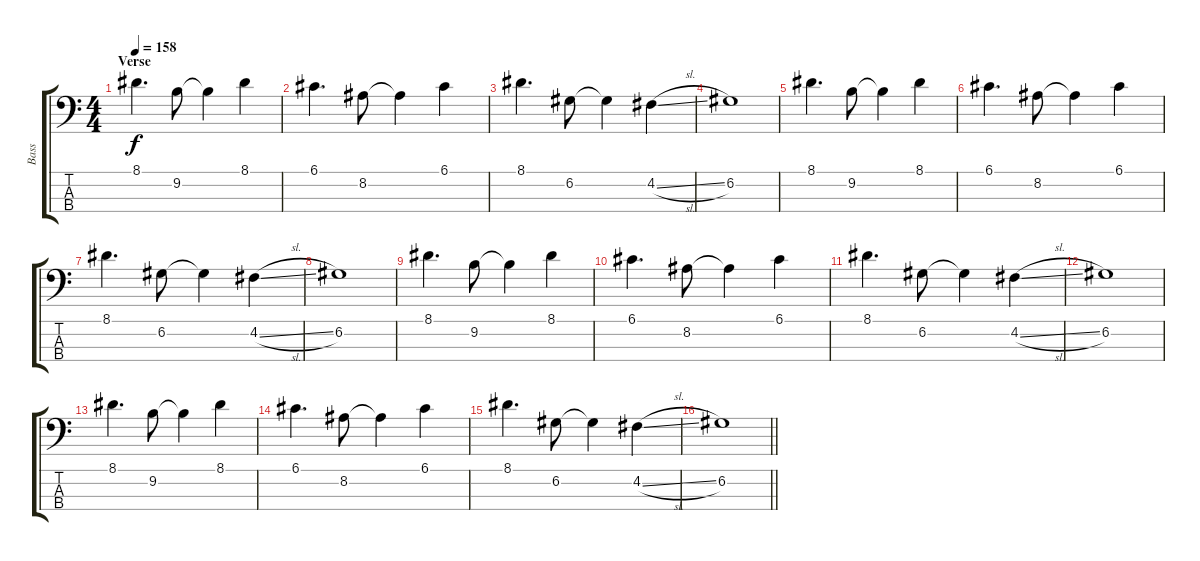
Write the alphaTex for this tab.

\track ("Bass" "Bass") {instrument electricbasspick}
\staff {score tabs}
\tuning (G2 D2 A1 E1) {hide}
\ts (4 4)
\section ("" "Verse")
\tempo 158
\clef f4
\ks c
8.1.4{d dy f} 9.2.8 9.2{t}.4 8.1.4 |
6.1.4{d} 8.2.8 8.2{t}.4 6.1.4 |
8.1.4{d} 6.2.8 6.2{t}.4 4.2{sl}.4 |
6.2.1 |
8.1.4{d} 9.2.8 9.2{t}.4 8.1.4 |
6.1.4{d} 8.2.8 8.2{t}.4 6.1.4 |
8.1.4{d} 6.2.8 6.2{t}.4 4.2{sl}.4 |
6.2.1 |
8.1.4{d} 9.2.8 9.2{t}.4 8.1.4 |
6.1.4{d} 8.2.8 8.2{t}.4 6.1.4 |
8.1.4{d} 6.2.8 6.2{t}.4 4.2{sl}.4 |
6.2.1 |
8.1.4{d} 9.2.8 9.2{t}.4 8.1.4 |
6.1.4{d} 8.2.8 8.2{t}.4 6.1.4 |
8.1.4{d} 6.2.8 6.2{t}.4 4.2{sl}.4 |
\barLineRight lightlight
6.2.1
